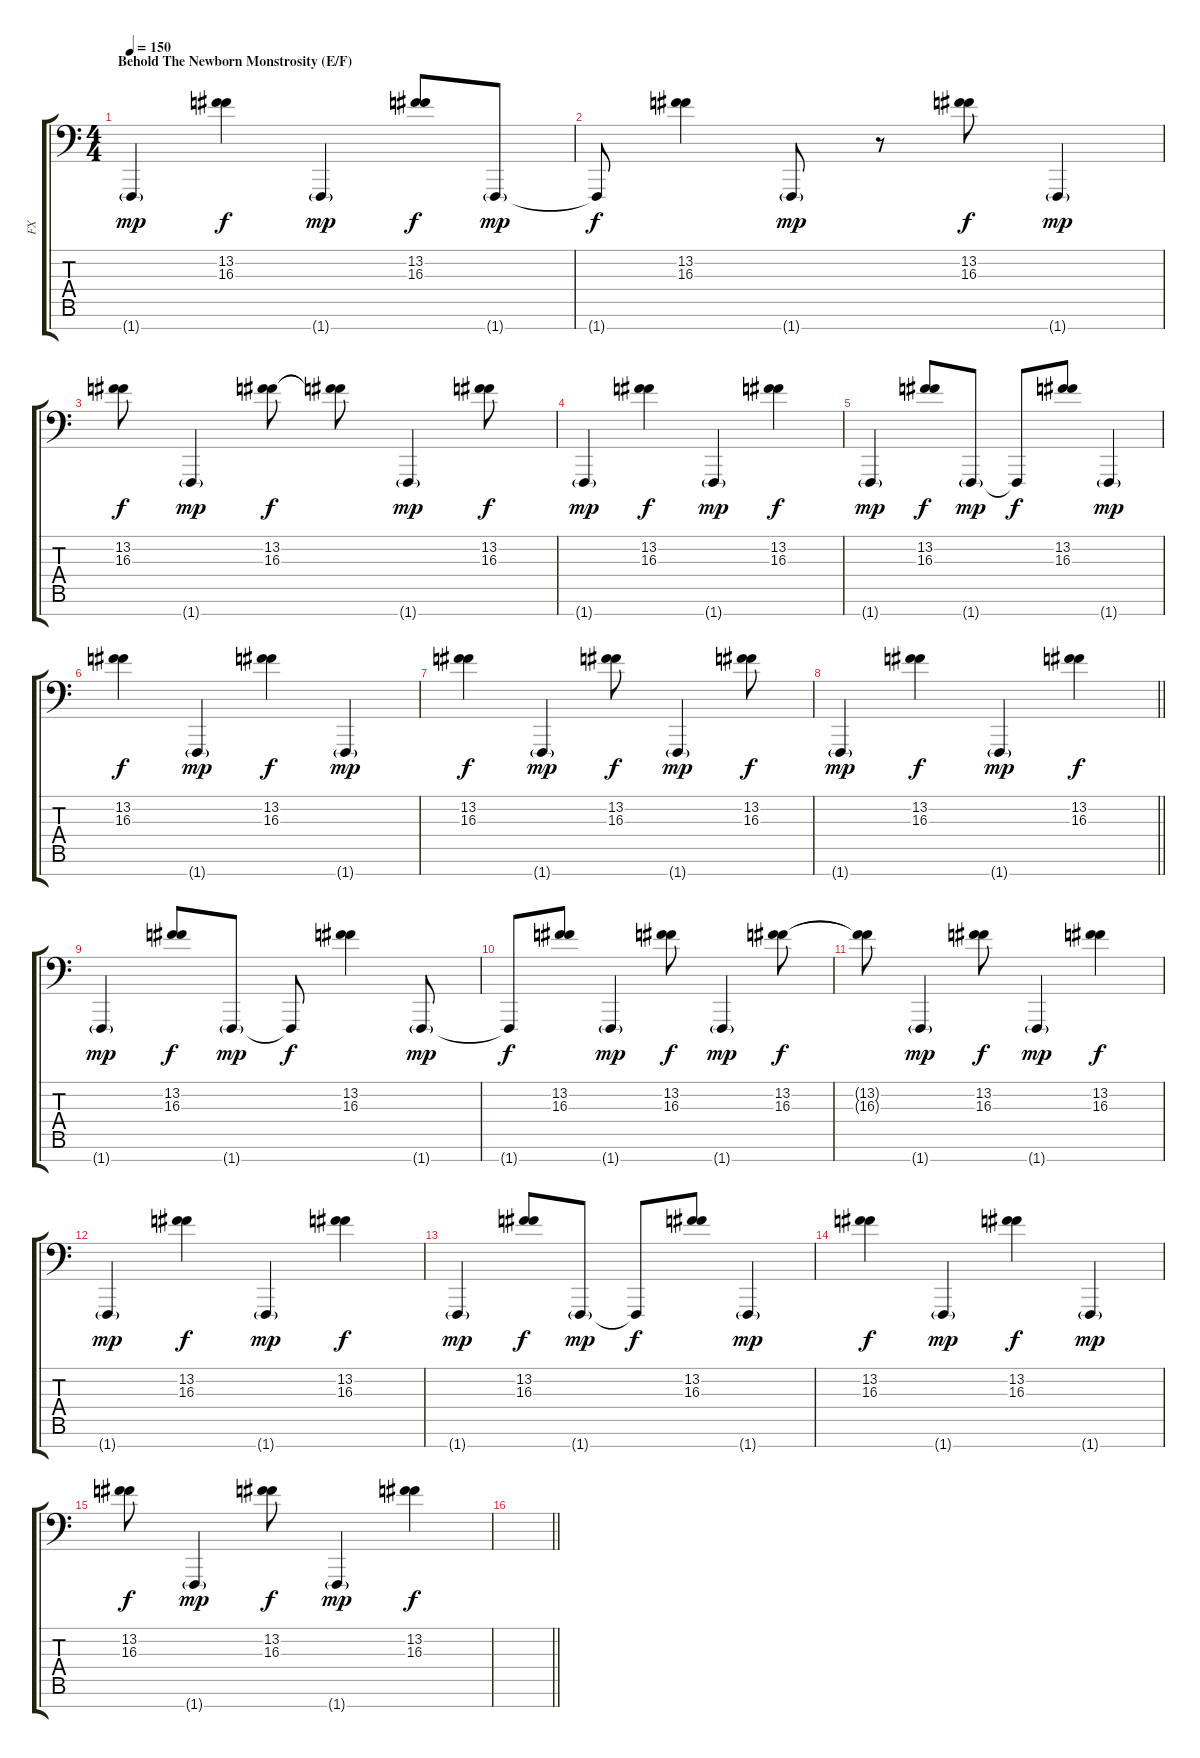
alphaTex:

\track ("FX" "FX") {instrument pad7halo}
\staff {score tabs}
\tuning (Bb3 F3 Db3 Ab2 Eb2 Bb1 E1) {hide}
\ts (4 4)
\section ("" "Behold The Newborn Monstrosity (E/F)")
\tempo 150
\clef f4
\ks c
1.7{g}.4{dy mp volume 5 balance 8 instrument trombone} (13.2 16.3).4{dy f} 1.7{g}.4{dy mp} (13.2 16.3).8{dy f} 1.7{g}.8{dy mp} |
1.7{t}.8{dy f} (13.2 16.3).4 1.7{g}.8{dy mp} r.8 (13.2 16.3).8{dy f} 1.7{g}.4{dy mp} |
(13.2 16.3).8{dy f} 1.7{g}.4{dy mp} (13.2 16.3).8{dy f} (13.2{t} 16.3{t}).8 1.7{g}.4{dy mp} (13.2 16.3).8{dy f} |
1.7{g}.4{dy mp} (13.2 16.3).4{dy f} 1.7{g}.4{dy mp} (13.2 16.3).4{dy f} |
1.7{g}.4{dy mp} (13.2 16.3).8{dy f} 1.7{g}.8{dy mp} 1.7{t}.8{dy f} (13.2 16.3).8 1.7{g}.4{dy mp} |
(13.2 16.3).4{dy f} 1.7{g}.4{dy mp} (13.2 16.3).4{dy f} 1.7{g}.4{dy mp} |
(13.2 16.3).4{dy f} 1.7{g}.4{dy mp} (13.2 16.3).8{dy f} 1.7{g}.4{dy mp} (13.2 16.3).8{dy f} |
\barLineRight lightlight
1.7{g}.4{dy mp} (13.2 16.3).4{dy f} 1.7{g}.4{dy mp} (13.2 16.3).4{dy f} |
1.7{g}.4{dy mp} (13.2 16.3).8{dy f} 1.7{g}.8{dy mp} 1.7{t}.8{dy f} (13.2 16.3).4 1.7{g}.8{dy mp} |
1.7{t}.8{dy f} (13.2 16.3).8 1.7{g}.4{dy mp} (13.2 16.3).8{dy f} 1.7{g}.4{dy mp} (13.2 16.3).8{dy f} |
(13.2{t} 16.3{t}).8 1.7{g}.4{dy mp} (13.2 16.3).8{dy f} 1.7{g}.4{dy mp} (13.2 16.3).4{dy f} |
1.7{g}.4{dy mp} (13.2 16.3).4{dy f} 1.7{g}.4{dy mp} (13.2 16.3).4{dy f} |
1.7{g}.4{dy mp} (13.2 16.3).8{dy f} 1.7{g}.8{dy mp} 1.7{t}.8{dy f} (13.2 16.3).8 1.7{g}.4{dy mp} |
(13.2 16.3).4{dy f} 1.7{g}.4{dy mp} (13.2 16.3).4{dy f} 1.7{g}.4{dy mp} |
(13.2 16.3).8{dy f} 1.7{g}.4{dy mp} (13.2 16.3).8{dy f} 1.7{g}.4{dy mp} (13.2 16.3).4{dy f} |
\barLineRight lightlight
